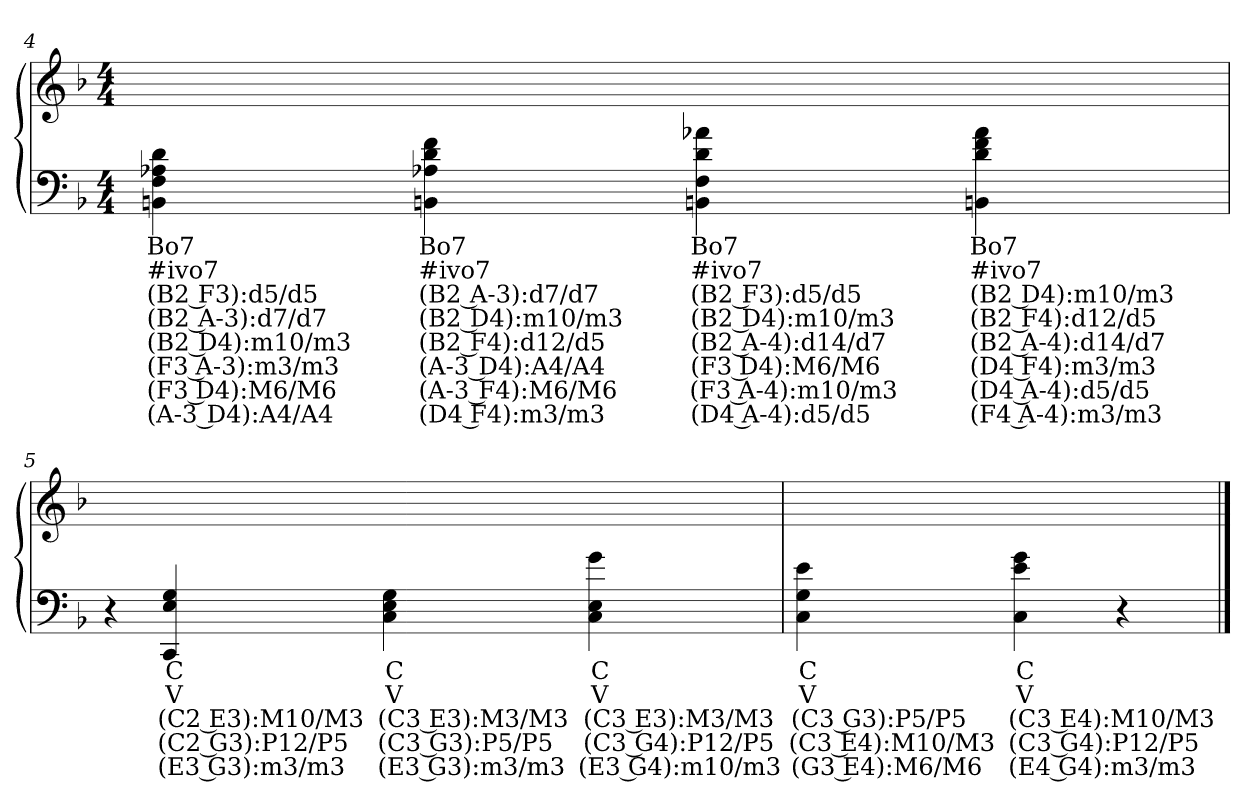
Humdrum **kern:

**kern	**text	**text	**text	**text	**text	**text	**text	**text	**kern
*part2	*part2	*part2	*part2	*part2	*part2	*part2	*part2	*part2	*part1
*staff2	*staff2	*staff2	*staff2	*staff2	*staff2	*staff2	*staff2	*staff2	*staff1
*clefF4	*	*	*	*	*	*	*	*	*clefG2
*k[b-]	*	*	*	*	*	*	*	*	*k[b-]
*F:	*	*	*	*	*	*	*	*	*F:
*M4/4	*	*	*	*	*	*	*	*	*M4/4
=4	=4	=4	=4	=4	=4	=4	=4	=4	=4
4BBn 4F 4A-X 4d	Bo7	#ivo7	(B2 F3):d5/d5	(B2 A-3):d7/d7	(B2 D4):m10/m3	(F3 A-3):m3/m3	(F3 D4):M6/M6	(A-3 D4):A4/A4	1ryy
4BBn 4A-X 4d 4f	Bo7	#ivo7	(B2 A-3):d7/d7	(B2 D4):m10/m3	(B2 F4):d12/d5	(A-3 D4):A4/A4	(A-3 F4):M6/M6	(D4 F4):m3/m3	.
4BBn 4F 4d 4a-X	Bo7	#ivo7	(B2 F3):d5/d5	(B2 D4):m10/m3	(B2 A-4):d14/d7	(F3 D4):M6/M6	(F3 A-4):m10/m3	(D4 A-4):d5/d5	.
4BBn 4d 4f 4a-	Bo7	#ivo7	(B2 D4):m10/m3	(B2 F4):d12/d5	(B2 A-4):d14/d7	(D4 F4):m3/m3	(D4 A-4):d5/d5	(F4 A-4):m3/m3	.
=5	=5	=5	=5	=5	=5	=5	=5	=5	=5
4r	.	.	.	.	.	.	.	.	1ryy
4CC 4E 4G	C	V	(C2 E3):M10/M3	(C2 G3):P12/P5	(E3 G3):m3/m3	.	.	.	.
4C 4E 4G	C	V	(C3 E3):M3/M3	(C3 G3):P5/P5	(E3 G3):m3/m3	.	.	.	.
4C 4E 4g	C	V	(C3 E3):M3/M3	(C3 G4):P12/P5	(E3 G4):m10/m3	.	.	.	.
=6	=6	=6	=6	=6	=6	=6	=6	=6	=6
4C 4G 4e	C	V	(C3 G3):P5/P5	(C3 E4):M10/M3	(G3 E4):M6/M6	.	.	.	2.ryy
4C 4e 4g	C	V	(C3 E4):M10/M3	(C3 G4):P12/P5	(E4 G4):m3/m3	.	.	.	.
4r	.	.	.	.	.	.	.	.	.
==	==	==	==	==	==	==	==	==	==
*-	*-	*-	*-	*-	*-	*-	*-	*-	*-
